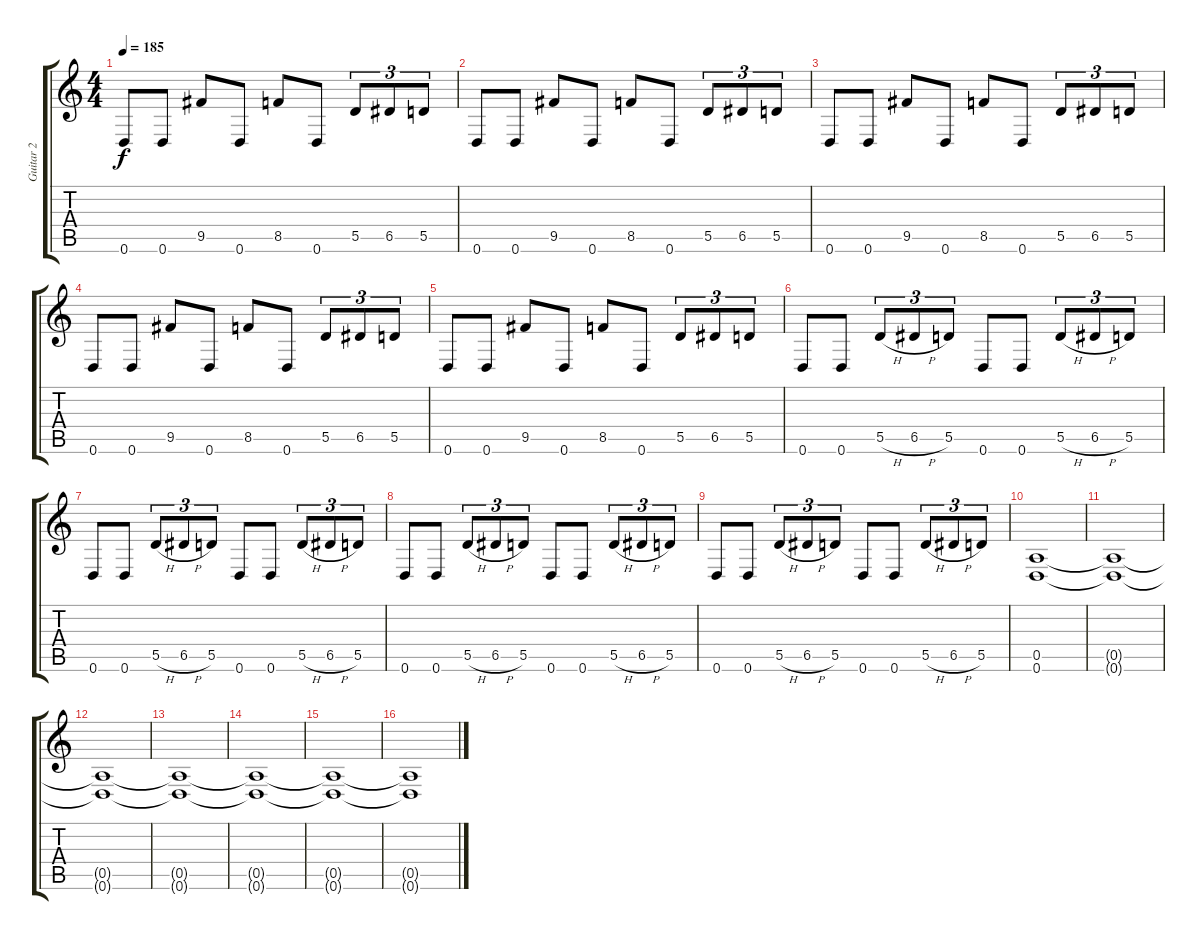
\track ("Guitar 2" "Guitar 2") {instrument distortionguitar}
\staff {score tabs}
\tuning (E4 B3 G3 D3 A2 D2) {hide}
\ts (4 4)
\tempo 185
\clef g2
\ks c
0.6.8{dy f} 0.6.8 9.5.8 0.6.8 8.5.8 0.6.8 5.5.8{tu (3 2)} 6.5.8{tu (3 2)} 5.5.8{tu (3 2)} |
0.6.8 0.6.8 9.5.8 0.6.8 8.5.8 0.6.8 5.5.8{tu (3 2)} 6.5.8{tu (3 2)} 5.5.8{tu (3 2)} |
0.6.8 0.6.8 9.5.8 0.6.8 8.5.8 0.6.8 5.5.8{tu (3 2)} 6.5.8{tu (3 2)} 5.5.8{tu (3 2)} |
0.6.8 0.6.8 9.5.8 0.6.8 8.5.8 0.6.8 5.5.8{tu (3 2)} 6.5.8{tu (3 2)} 5.5.8{tu (3 2)} |
0.6.8 0.6.8 9.5.8 0.6.8 8.5.8 0.6.8 5.5.8{tu (3 2)} 6.5.8{tu (3 2)} 5.5.8{tu (3 2)} |
0.6.8 0.6.8 5.5{h}.8{tu (3 2)} 6.5{h}.8{tu (3 2)} 5.5.8{tu (3 2)} 0.6.8 0.6.8 5.5{h}.8{tu (3 2)} 6.5{h}.8{tu (3 2)} 5.5.8{tu (3 2)} |
0.6.8 0.6.8 5.5{h}.8{tu (3 2)} 6.5{h}.8{tu (3 2)} 5.5.8{tu (3 2)} 0.6.8 0.6.8 5.5{h}.8{tu (3 2)} 6.5{h}.8{tu (3 2)} 5.5.8{tu (3 2)} |
0.6.8 0.6.8 5.5{h}.8{tu (3 2)} 6.5{h}.8{tu (3 2)} 5.5.8{tu (3 2)} 0.6.8 0.6.8 5.5{h}.8{tu (3 2)} 6.5{h}.8{tu (3 2)} 5.5.8{tu (3 2)} |
0.6.8 0.6.8 5.5{h}.8{tu (3 2)} 6.5{h}.8{tu (3 2)} 5.5.8{tu (3 2)} 0.6.8 0.6.8 5.5{h}.8{tu (3 2)} 6.5{h}.8{tu (3 2)} 5.5.8{tu (3 2)} |
(0.5 0.6).1 |
(0.5{t} 0.6{t}).1 |
(0.5{t} 0.6{t}).1 |
(0.5{t} 0.6{t}).1 |
(0.5{t} 0.6{t}).1 |
(0.5{t} 0.6{t}).1 |
(0.5{t} 0.6{t}).1
